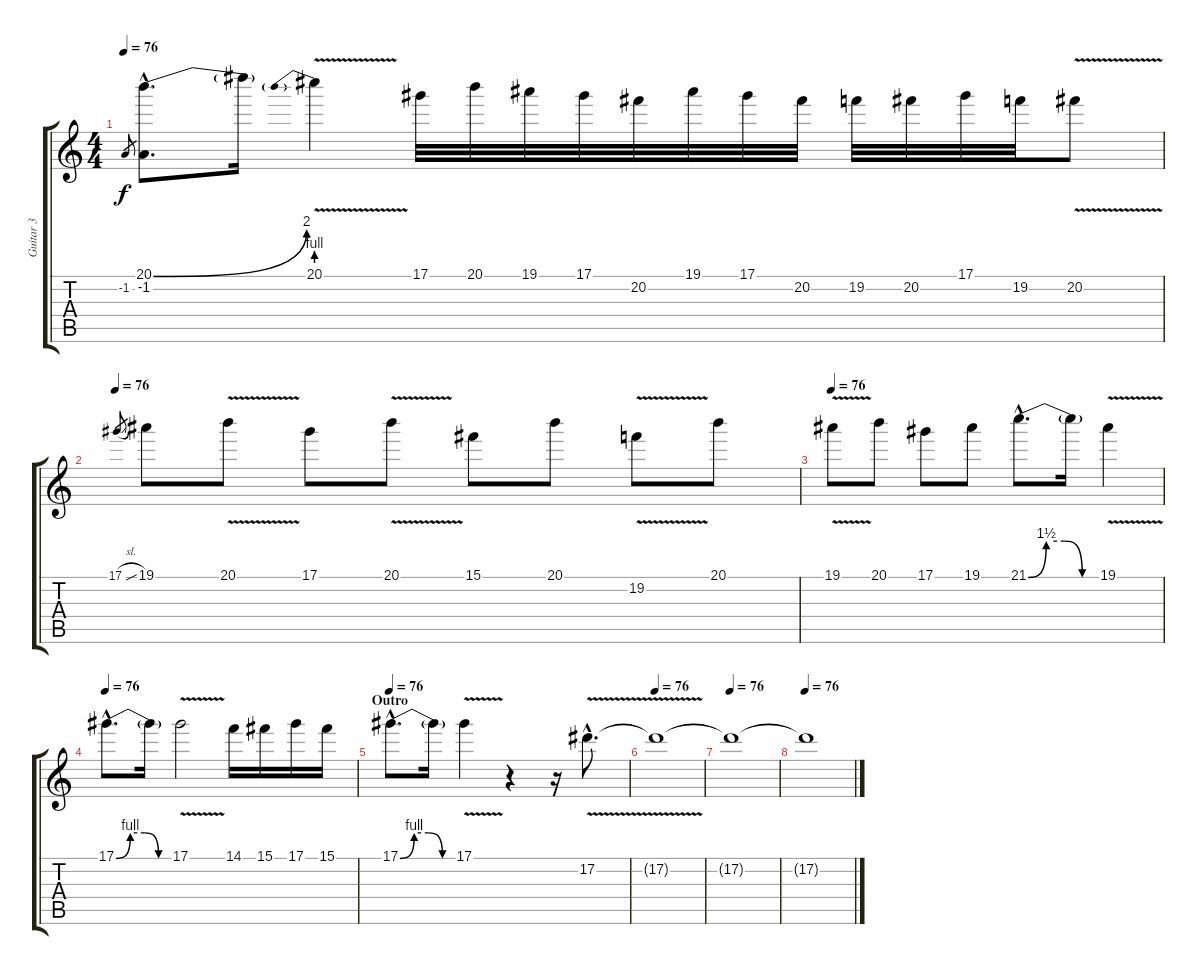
\track ("Guitar 3" "Guitar 3") {instrument distortionguitar}
\staff {score tabs}
\tuning (Eb4 Bb3 Gb3 Db3 Ab2 Eb2) {hide}
\ts (4 4)
\tempo 76
\clef g2
\ks c
-1.2.8{gr dy f} (20.1{be (bend 0 0 60 8) hac} -1.2{hac}).8{d} 20.1{t}.16 20.1{be (prebend 0 4 60 4) v}.4 17.1.32 20.1.32 19.1.32 17.1.32 20.2.32 19.1.32 17.1.32 20.2.32 19.2.32 20.2.32 17.1.32 19.2.32 20.2{v}.8 |
\tempo 76
17.1{sl}.8{gr} 19.1.8 20.1{v}.8 17.1.8 20.1{v}.8 15.1.8 20.1.8 19.2{v}.8 20.1.8 |
\tempo 76
19.1{v}.8 20.1.8 17.1.8 19.1.8 21.1{be (custom 0 0 15 6 30 6 45 0 60 0) hac}.8{d} 21.1{t}.16 19.1{v}.4 |
\tempo 76
17.1{be (custom 0 0 15 4 30 4 45 0 60 0) hac}.8{d} 17.1{t}.16 17.1{v}.2 14.1.16 15.1.16 17.1.16 15.1.16 |
\section ("" "Outro")
\tempo 76
17.1{be (custom 0 0 15 4 30 4 45 0 60 0) hac}.8{d} 17.1{t}.16 17.1{v}.4 r.4{volume 2} r.16 17.2{v hac}.8{d volume 13 balance 11} |
\tempo 76
17.2{t}.1 |
\tempo 76
17.2{t}.1 |
\tempo 76
17.2{t}.1
